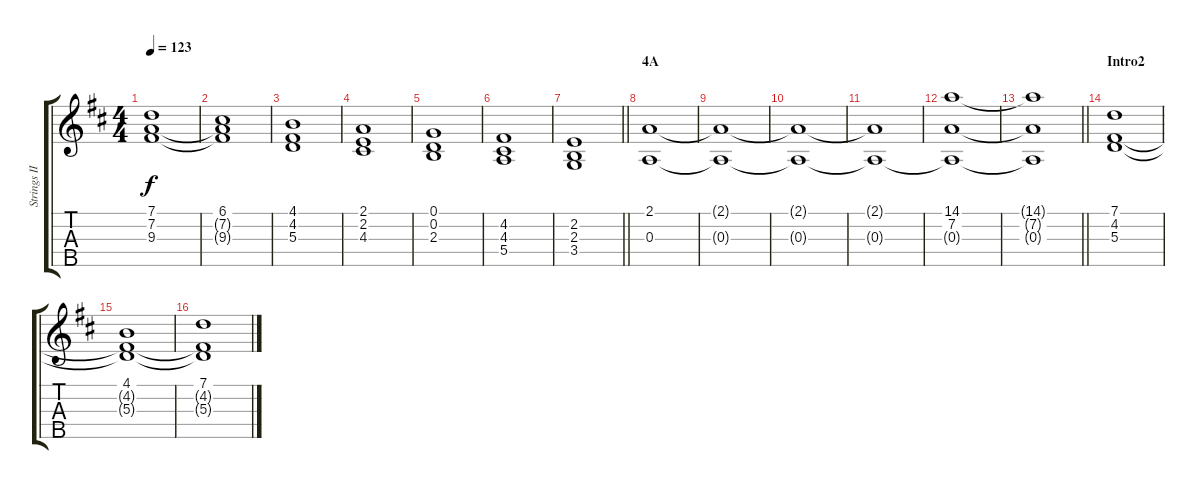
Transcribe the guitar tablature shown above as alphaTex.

\track ("Strings II" "Strings II") {instrument stringensemble1}
\staff {score tabs}
\tuning (G3 D3 A2 E2 B1) {hide}
\ts (4 4)
\tempo 123
\clef g2
\ks d
(7.1 7.2 9.3).1{ot 8vb dy f} |
(6.1 7.2{t} 9.3{t}).1{ot 8vb} |
(4.1 4.2 5.3).1{ot 8vb} |
(2.1 2.2 4.3).1{ot 8vb} |
(0.1 0.2 2.3).1{ot 8vb} |
(4.2 4.3 5.4).1{ot 8vb} |
\barLineRight lightlight
(2.2 2.3 3.4).1{ot 8vb} |
\section ("" "4A")
(2.1 0.3).1{ot 8vb} |
(2.1{t} 0.3{t}).1{ot 8vb} |
(2.1{t} 0.3{t}).1{ot 8vb} |
(2.1{t} 0.3{t}).1{ot 8vb} |
(14.1 7.2 0.3{t}).1{ot 8vb} |
\barLineRight lightlight
(14.1{t} 7.2{t} 0.3{t}).1{ot 8vb} |
\section ("" "Intro2")
(7.1 4.2 5.3).1{ot 8vb} |
(4.1 4.2{t} 5.3{t}).1{ot 8vb} |
(7.1 4.2{t} 5.3{t}).1{ot 8vb}
